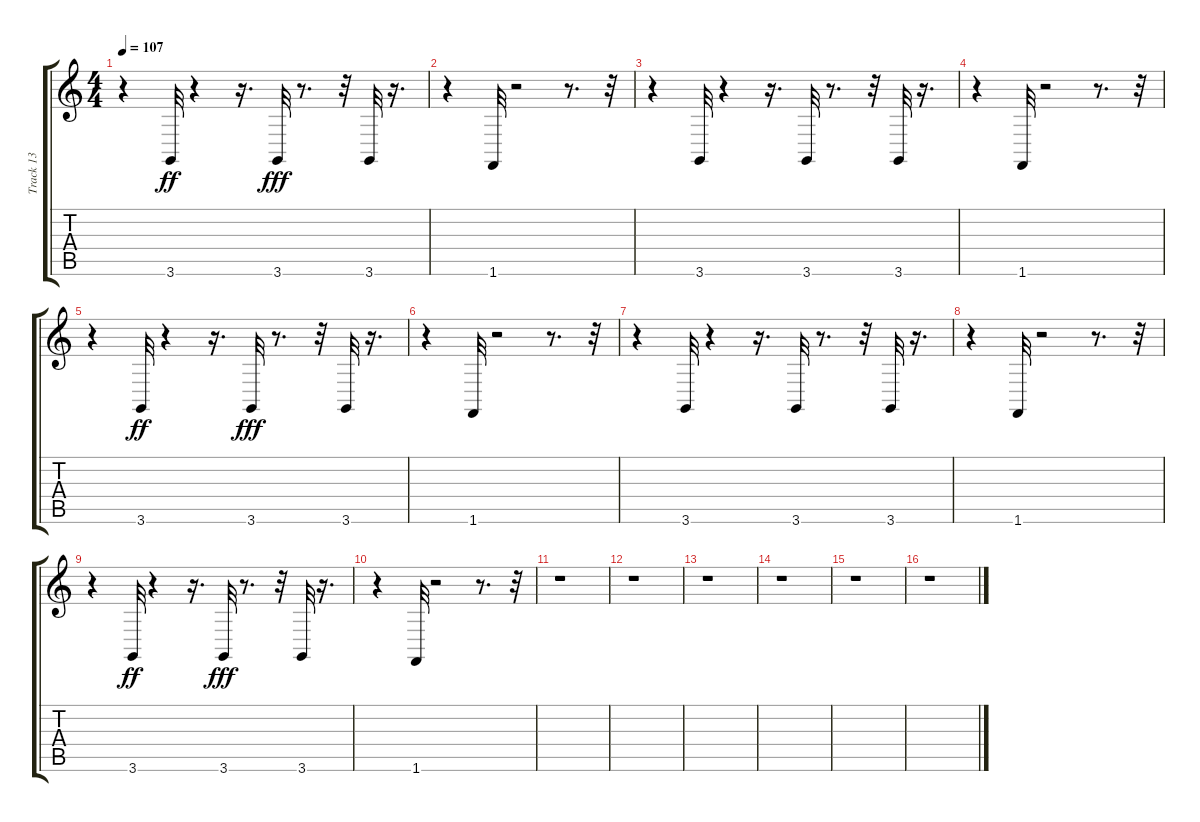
\track ("Track 13" "Track 13") {instrument acousticgrandpiano}
\staff {score tabs}
\tuning (E4 B3 G3 D3 A2 E2) {hide}
\ts (4 4)
\tempo 107
\clef g2
\ks c
r.4{dy fff} 3.6.32{dy ff} r.4 r.16{d} 3.6.32{dy fff} r.8{d} r.32 3.6.32 r.16{d} |
r.4 1.6.32 r.2 r.8{d} r.32 |
r.4 3.6.32 r.4 r.16{d} 3.6.32 r.8{d} r.32 3.6.32 r.16{d} |
r.4 1.6.32 r.2 r.8{d} r.32 |
r.4 3.6.32{dy ff} r.4 r.16{d} 3.6.32{dy fff} r.8{d} r.32 3.6.32 r.16{d} |
r.4 1.6.32 r.2 r.8{d} r.32 |
r.4 3.6.32 r.4 r.16{d} 3.6.32 r.8{d} r.32 3.6.32 r.16{d} |
r.4 1.6.32 r.2 r.8{d} r.32 |
r.4 3.6.32{dy ff} r.4 r.16{d} 3.6.32{dy fff} r.8{d} r.32 3.6.32 r.16{d} |
r.4 1.6.32 r.2 r.8{d} r.32 |
r.1 |
r.1 |
r.1 |
r.1 |
r.1 |
r.1
